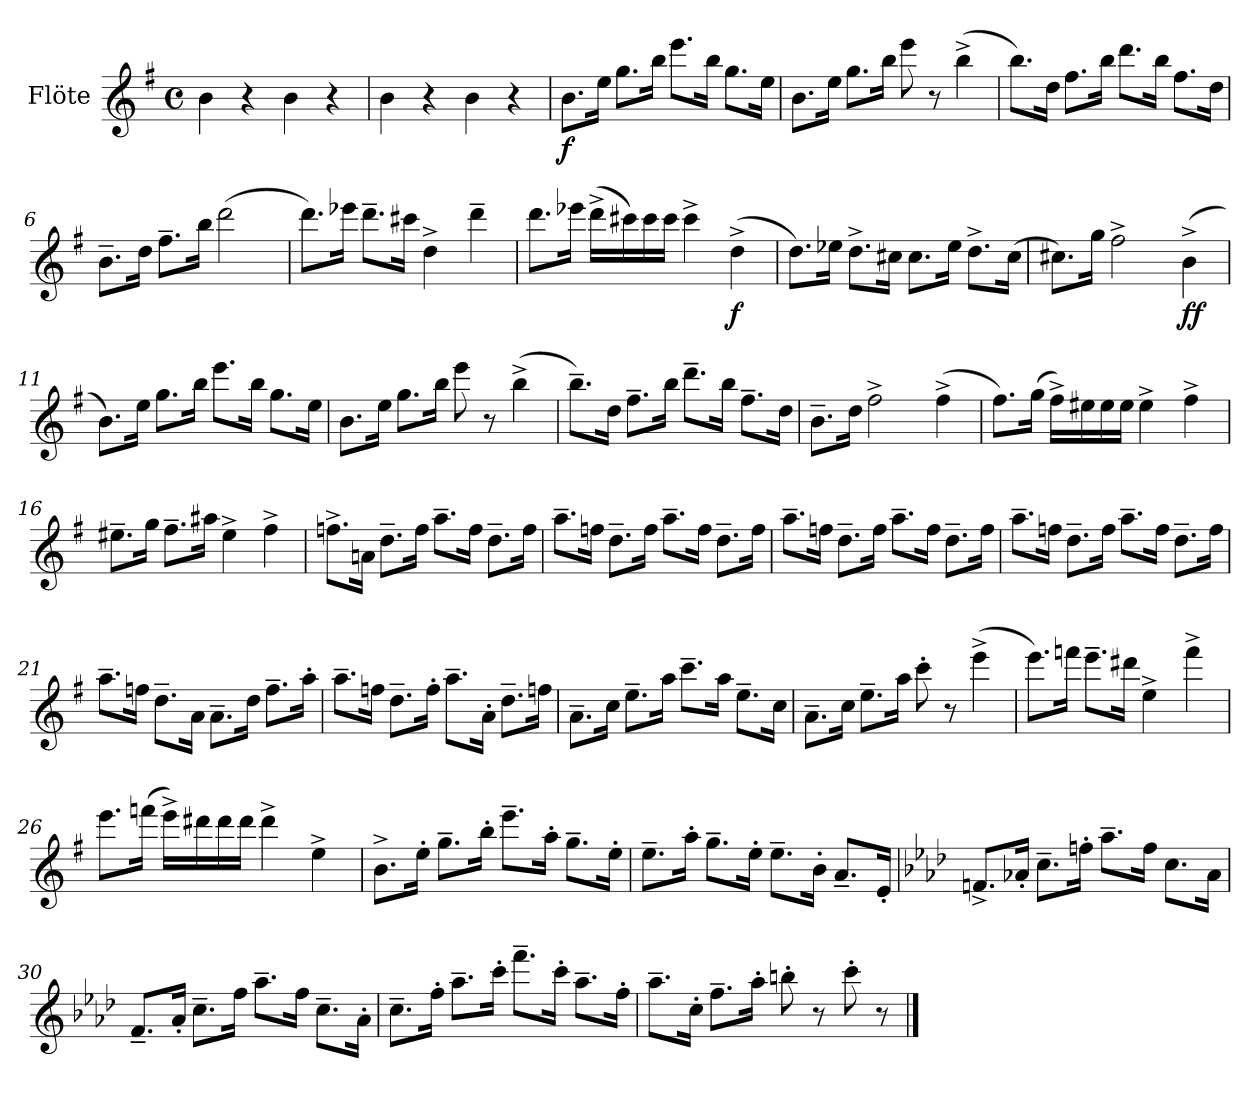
**kern	**dynam
*part1	*part1
*staff1	*staff1
*I"Flöte	*
*I'Fl.	*
*clefG2	*
*k[f#]	*
*M4/4	*
*met(c)	*
=1	=1
4b\	.
4r	.
4b\	.
4r	.
=2	=2
4b\	.
4r	.
4b\	.
4r	.
=3	=3
!	!LO:DY:b
8.b\L	f
16ee\Jk	.
8.gg\L	.
16bb\Jk	.
8.eee\L	.
16bb\Jk	.
8.gg\L	.
16ee\Jk	.
=4	=4
8.b\L	.
16ee\Jk	.
8.gg\L	.
16bb\Jk	.
8eee\	.
8r	.
(>4bb^\	.
!!LO:LB:g=z
=5	=5
8.bb\L)	.
16dd\Jk	.
8.ff#\L	.
16bb\Jk	.
8.ddd\L	.
16bb\Jk	.
8.ff#\L	.
16dd\Jk	.
=6	=6
8.b~\L	.
16dd\Jk	.
8.ff#~\L	.
16bb\Jk	.
(>2ddd\	.
=7	=7
8.ddd\L)	.
16eee-X\Jk	.
8.ddd~\L	.
16ccc#X\Jk	.
4dd^\	.
4ddd~\	.
=8	=8
8.ddd\L	.
16eee-X\Jk	.
(>16ddd^\LL	.
16ccc#X\)	.
16ccc#\	.
16ccc#\JJ	.
4ccc#^\	.
!	!LO:DY:b
(>4dd^\	f
!!LO:LB:g=z
=9	=9
8.dd\L)	.
16ee-X\Jk	.
8.dd^\L	.
16cc#X\Jk	.
8.cc#\L	.
16ee-\Jk	.
8.dd^\L	.
(>16cc#\Jk	.
=10	=10
8.cc#X\L)	.
16gg\Jk	.
2ff#^\	.
!	!LO:DY:b
(>4b^\	ff
=11	=11
8.b\L)	.
16ee\Jk	.
8.gg\L	.
16bb\Jk	.
8.eee\L	.
16bb\Jk	.
8.gg\L	.
16ee\Jk	.
=12	=12
8.b\L	.
16ee\Jk	.
8.gg\L	.
16bb\Jk	.
8eee\	.
8r	.
(>4bb^\	.
!!LO:LB:g=z
=13	=13
8.bb~\L)	.
16dd\Jk	.
8.ff#~\L	.
16bb\Jk	.
8.ddd~\L	.
16bb\Jk	.
8.ff#~\L	.
16dd\Jk	.
=14	=14
8.b~\L	.
16dd\Jk	.
2ff#^\	.
(>4ff#^\	.
=15	=15
8.ff#\L)	.
(>16gg\Jk	.
16ff#^\LL)	.
16ee#X\	.
16ee#\	.
16ee#\JJ	.
4ee#^\	.
4ff#^\	.
=16	=16
8.ee#X~\L	.
16gg\Jk	.
8.ff#~\L	.
16aa#X\Jk	.
4ee#^\	.
4ff#^\	.
!!LO:LB:g=z
=17	=17
8.ffn^\L	.
16an\Jk	.
8.dd~\L	.
16ff\Jk	.
8.aa~\L	.
16ff\Jk	.
8.dd~\L	.
16ff\Jk	.
=18	=18
8.aa~\L	.
16ffn\Jk	.
8.dd~\L	.
16ff\Jk	.
8.aa~\L	.
16ff\Jk	.
8.dd~\L	.
16ff\Jk	.
=19	=19
8.aa~\L	.
16ffn\Jk	.
8.dd~\L	.
16ff\Jk	.
8.aa~\L	.
16ff\Jk	.
8.dd~\L	.
16ff\Jk	.
=20	=20
8.aa~\L	.
16ffn\Jk	.
8.dd~\L	.
16ff\Jk	.
8.aa~\L	.
16ff\Jk	.
8.dd~\L	.
16ff\Jk	.
!!LO:LB:g=z
=21	=21
8.aa~\L	.
16ffn\Jk	.
8.dd~\L	.
16a\Jk	.
8.a~\L	.
16dd\Jk	.
8.ff~\L	.
16aa'\Jk	.
=22	=22
8.aa~\L	.
16ffn\Jk	.
8.dd~\L	.
16ff'\Jk	.
8.aa~\L	.
16a'\Jk	.
8.dd~\L	.
16ffn\Jk	.
=23	=23
8.a~\L	.
16cc\Jk	.
8.ee~\L	.
16aa\Jk	.
8.ccc~\L	.
16aa\Jk	.
8.ee~\L	.
16cc\Jk	.
=24	=24
8.a~\L	.
16cc\Jk	.
8.ee~\L	.
16aa\Jk	.
8ccc'\	.
8r	.
(>4eee^\	.
!!LO:LB:g=z
=25	=25
8.eee\L)	.
16fffn\Jk	.
8.eee~\L	.
16ddd#X\Jk	.
4ee^\	.
4fff^\	.
=26	=26
8.eee\L	.
(>16fffn\Jk	.
16eee^\LL)	.
16ddd#X\	.
16ddd#\	.
16ddd#\JJ	.
4ddd#^\	.
4ee^\	.
=27	=27
8.b^\L	.
16ee'\Jk	.
8.gg~\L	.
16bb'\Jk	.
8.eee~\L	.
16aa'\Jk	.
8.gg~\L	.
16ee'\Jk	.
!!LO:LB:g=z
=28	=28
8.ee~\L	.
16aa'\Jk	.
8.gg~\L	.
16ee'\Jk	.
8.ee~\L	.
16b'\Jk	.
8.a~/L	.
16e'/Jk	.
=29	=29
*k[b-e-a-d-]	*
8.fn^/L	.
16a-X'/Jk	.
8.cc~\L	.
16ffn'\Jk	.
8.aa-~\L	.
16ff\Jk	.
8.cc\L	.
16a-\Jk	.
=30	=30
8.f~/L	.
16a-'/Jk	.
8.cc~\L	.
16ff\Jk	.
8.aa-~\L	.
16ff\Jk	.
8.cc~\L	.
16a-'\Jk	.
!!LO:LB:g=z
=31	=31
8.cc~\L	.
16ff'\Jk	.
8.aa-~\L	.
16ccc'\Jk	.
8.fff~\L	.
16ccc'\Jk	.
8.aa-~\L	.
16ff'\Jk	.
=32	=32
8.aa-~\L	.
16cc'\Jk	.
8.ff~\L	.
16aa-'\Jk	.
8bbn'\	.
8r	.
8ccc'\	.
8r	.
==	==
*-	*-
